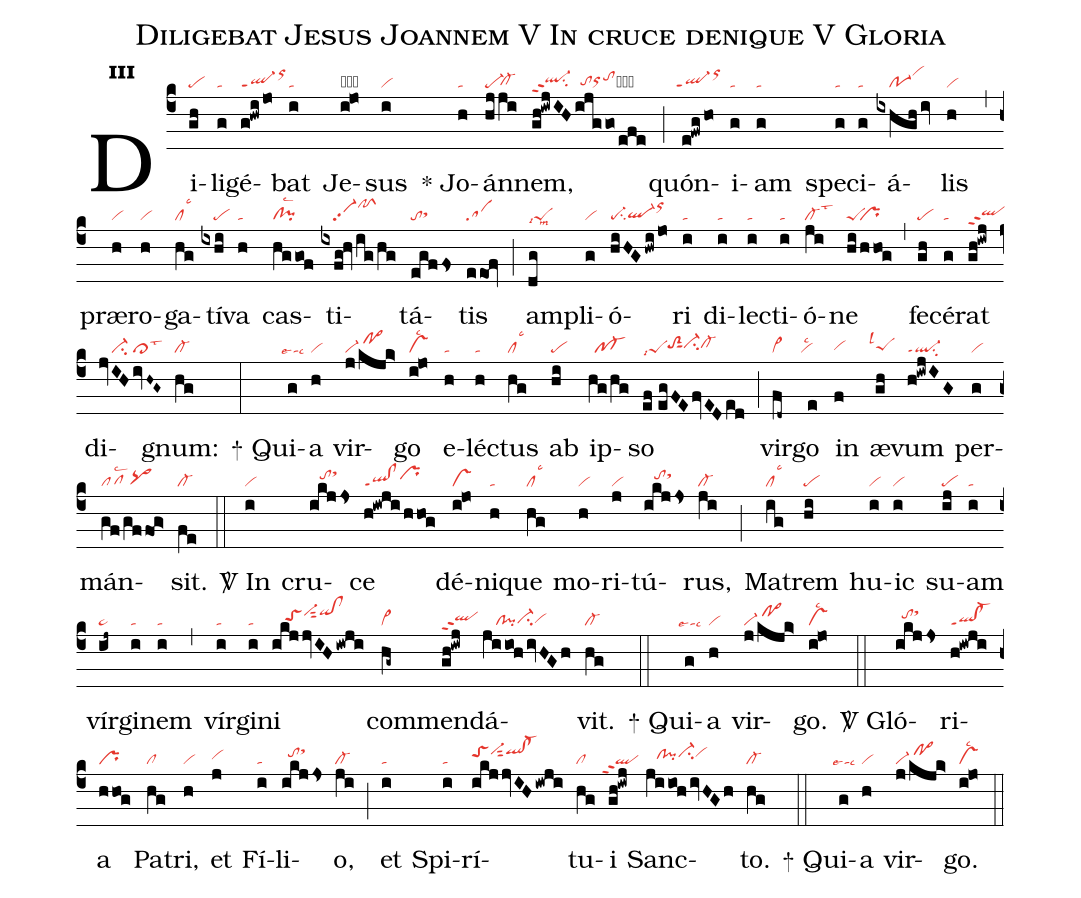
name:Diligebat Jesus Joannem V In cruce denique V Gloria;
office-part:re;
mode:3;
nabc-lines:1;
%%
initial-style: 1;
name: Diligebat Jesus Joannem;
mode: 3;
office-part: Responsorium;
annotation: Resp.;
annotation: iii;
nabc-lines: 1;
%%
(c4) Di(gh|pe)li(g|ta)gé(g!hwi/jo|ql-ppt1orhk)bat(i|ta) Je(i!jo|obvs)sus(i|vi) <sp>*</sp> Jo(h|ta)án(hjji|pe-`cl-hg)nem,(gh!iwjIHijggo/efe|ql-hhppt2su2tohgorhhtohicb) (;) quón(e!fwg/ho|``ql-ppt1orhk)i(g|ta)am(g|ta) spe(g|ta)ci(g|ta)á(ixhgh/iv|////po-1vihk)lis(h|vi) (,) præ(h|vi)ro(h|vi)ga(hg|cllsc3)tí(ixhi|////pe)va(h|ta) cas(hggof|cl!pilsc2)ti(ixfg!hv/ig/hg|////vi-pp2pfShk)tá(egffs|tosthh)tis(eeof|sa) (;) am(dg|peSlsi7lsm8)pli(g|vi)ó(hiHG/hwi/jo|pe-su2ql-hgorhk)ri(i|ta) di(i|ta)lec(i|ta)ti(i|ta)ó(ji|cl-lst3)ne(hi/hhog|peS``pr) (,) fe(gh|pe)cé(g|ta)rat(gh!iwj|qlhhppt2) di(jvIHivH~G~|////ci-/cl>lst3)gnum:(hg|cl-) (:)

<sp>+</sp> Qui(g|``talse4lsc6)a(h|vi) vir(j/kjk>|vi-/po>hj)go(i!jo|vslsc2) e(h|ta)léc(h|ta)tus(hg|cllsc3) ab(hi|pe) ip(hg/hg|//pf-)so(ef//egFEfvEDed|peSlsi7toS2hhsut1ci-hhcl-hh) (;) vir(fd~|vi>)go(e|``vilsc2) in(f|vihg) æ(gh|``peShglsl1)vum(h!iwjIG|ql-ppt1su2) per(g|vi)mán(gf/gffo!g>|pflsc2pq>hg)sit.(fe|cl-) (::)

<sp>V/</sp> In(i|vi) cru(ikjjs|///tohisthk)ce(h!iwji/hhog|ql!clppt1prhi) dé(i!jo|vs)ni(h|ta)que(hg|cllsc3) mo(h|vi)ri(j|vi)tú(ikjjs|///tohisthj)rus,(ji|cl-) (;) Ma(ig|cllsc3)trem(hi|pe) hu(i|vi)ic(i|vi) su(ij|pe)am(i|ta) vír(ij~|ta>)gi(i|ta)nem(i|ta) (,) vír(i|ta)gi(i|ta)ni(ikjjvIH/iwji|////toShhvi-hjsut2qihj!clhj) com(hg~|vi>)men(gh!iwj|qlhhppt2)dá(jiioh/ivHGh|////cl!pici-hgvihg)vit.(hg|cl-) (::)
<sp>+</sp> Qui(g|``talse4lsc6)a(h|vi) vir(j/kjk>|vi-/po>hj)go.(i!jo|vslsc2) (::)

<sp>V/</sp> Gló(ikjjs|//tohisthk)ri(h!iwji|ql!cl-ppt1)a(hhog|pr) Pa(hg|cl)tri,(h|vi) et(j|vihh) Fí(i|ta)li(ikjjs|//tohisthk)o,(ji|cl-) (;) et(i|ta) Spi(i|ta)rí(ikjjvIH/iwji|toShivi-hjsut2qlhj!cl-hj)tu(hg|cl)i(gh!iwj|``qlppt2) Sanc(jiioh/ivHGh|///clhh!pihhci-hivihi)to.(hg|cl-) (::)

<sp>+</sp> Qui(g|``talse4lsc6)a(h|vi) vir(j/kjk>|vi-/po>hj)go.(i!jo|vslsc2) (::)
